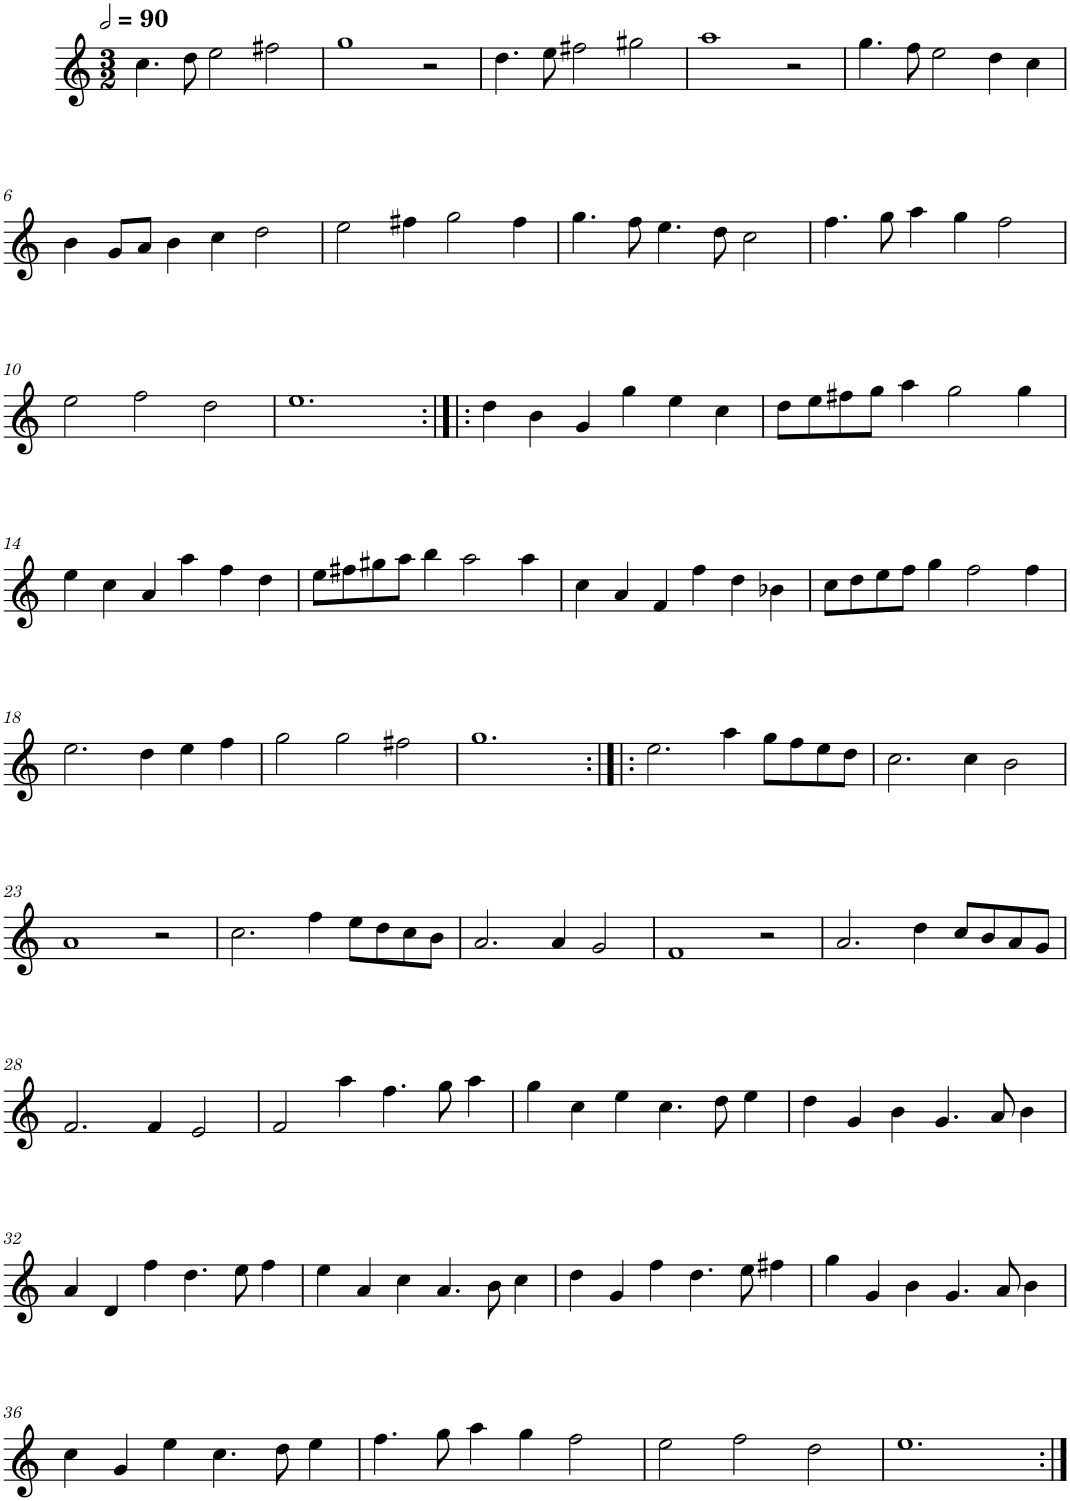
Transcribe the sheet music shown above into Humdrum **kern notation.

**kern
*part1
*staff1
*I"Cinq parties
*clefG2
*k[]
*M3/2
*MM180
=1
4.cc\
8dd\
2ee\
2ff#X\
=2
1gg
2r
=3
4.dd\
8ee\
2ff#X\
2gg#X\
=4
1aa
2r
=5
4.gg\
8ff\
2ee\
4dd\
4cc\
!!LO:LB:g=z
=6
4b\
8g/L
8a/J
4b\
4cc\
2dd\
=7
2ee\
4ff#X\
2gg\
4ff#\
=8
4.gg\
8ff\
4.ee\
8dd\
2cc\
=9
4.ff\
8gg\
4aa\
4gg\
2ff\
!!LO:LB:g=z
=10
2ee\
2ff\
2dd\
=11
1.ee
=12:|!|:
4dd\
4b\
4g/
4gg\
4ee\
4cc\
=13
8dd\L
8ee\
8ff#X\
8gg\J
4aa\
2gg\
4gg\
!!LO:LB:g=z
=14
4ee\
4cc\
4a/
4aa\
4ff\
4dd\
=15
8ee\L
8ff#X\
8gg#X\
8aa\J
4bb\
2aa\
4aa\
=16
4cc\
4a/
4f/
4ff\
4dd\
4b-X\
=17
8cc\L
8dd\
8ee\
8ff\J
4gg\
2ff\
4ff\
!!LO:LB:g=z
=18
2.ee\
4dd\
4ee\
4ff\
=19
2gg\
2gg\
2ff#X\
=20
1.gg
=21:|!|:
2.ee\
4aa\
8gg\L
8ff\
8ee\
8dd\J
=22
2.cc\
4cc\
2b\
!!LO:LB:g=z
=23
1a
2r
=24
2.cc\
4ff\
8ee\L
8dd\
8cc\
8b\J
=25
2.a/
4a/
2g/
=26
1f
2r
=27
2.a/
4dd\
8cc/L
8b/
8a/
8g/J
!!LO:LB:g=z
=28
2.f/
4f/
2e/
=29
2f/
4aa\
4.ff\
8gg\
4aa\
=30
4gg\
4cc\
4ee\
4.cc\
8dd\
4ee\
=31
4dd\
4g/
4b\
4.g/
8a/
4b\
!!LO:LB:g=z
=32
4a/
4d/
4ff\
4.dd\
8ee\
4ff\
=33
4ee\
4a/
4cc\
4.a/
8b\
4cc\
=34
4dd\
4g/
4ff\
4.dd\
8ee\
4ff#X\
=35
4gg\
4g/
4b\
4.g/
8a/
4b\
!!LO:LB:g=z
=36
4cc\
4g/
4ee\
4.cc\
8dd\
4ee\
=37
4.ff\
8gg\
4aa\
4gg\
2ff\
=38
2ee\
2ff\
2dd\
=39
1.ee
=:|!
*-
